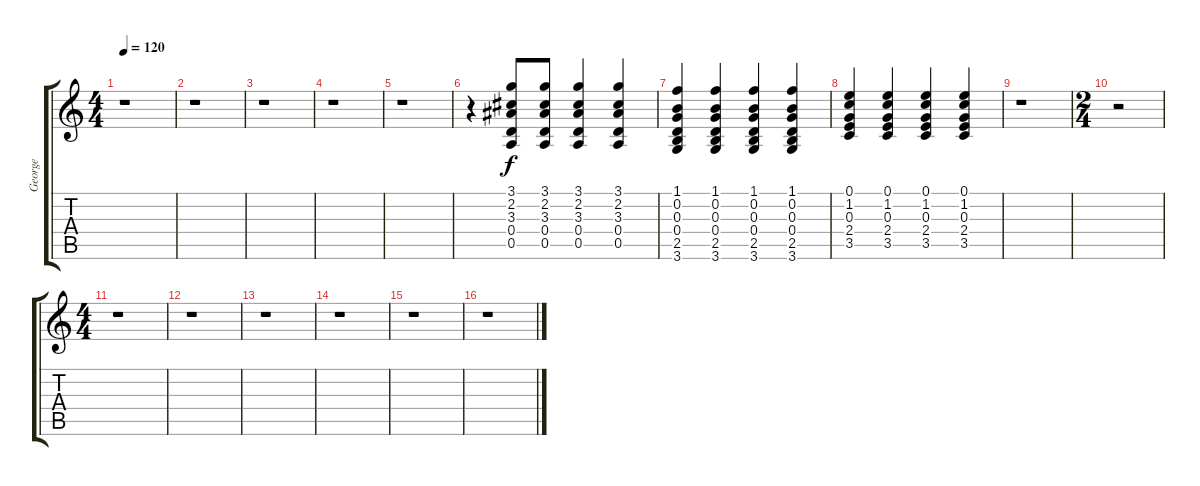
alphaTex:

\track ("George" "George") {instrument acousticguitarsteel}
\staff {score tabs}
\tuning (E4 B3 G3 D3 A2 E2) {hide}
\ts (4 4)
\tempo 120
\clef g2
\ks c
r.1{dy f} |
r.1 |
r.1 |
r.1 |
r.1 |
r.4 (3.1 2.2 3.3 0.4 0.5).8 (3.1 2.2 3.3 0.4 0.5).8 (3.1 2.2 3.3 0.4 0.5).4 (3.1 2.2 3.3 0.4 0.5).4 |
(1.1 0.2 0.3 0.4 2.5 3.6).4 (1.1 0.2 0.3 0.4 2.5 3.6).4 (1.1 0.2 0.3 0.4 2.5 3.6).4 (1.1 0.2 0.3 0.4 2.5 3.6).4 |
(0.1 1.2 0.3 2.4 3.5).4 (0.1 1.2 0.3 2.4 3.5).4 (0.1 1.2 0.3 2.4 3.5).4 (0.1 1.2 0.3 2.4 3.5).4 |
r.1 |
\ts (2 4)
r.2 |
\ts (4 4)
r.1 |
r.1 |
r.1 |
r.1 |
r.1 |
r.1
